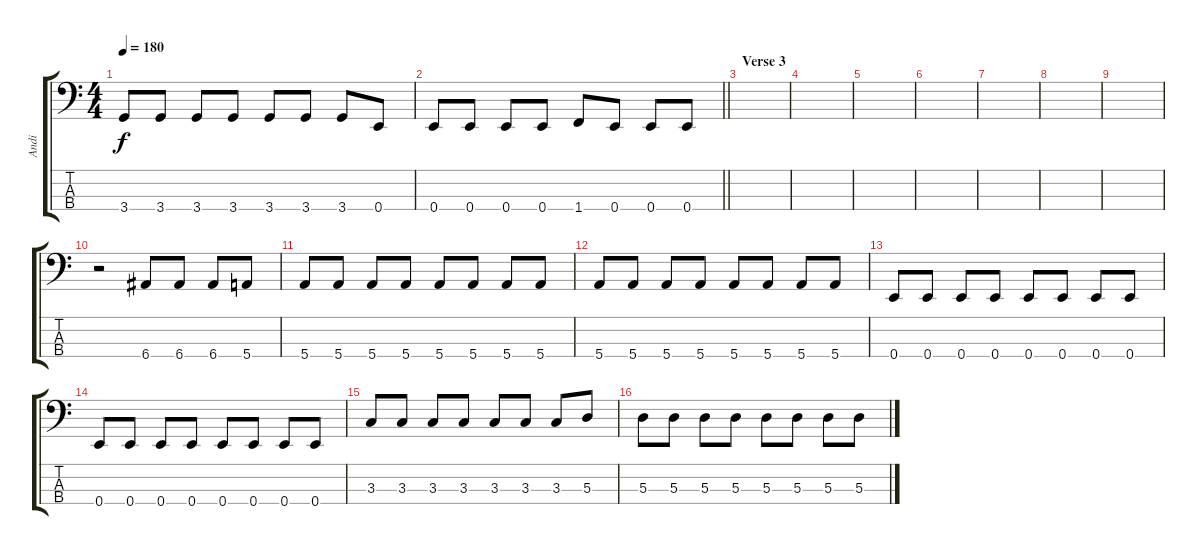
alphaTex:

\track ("Andi" "Andi") {instrument electricbasspick}
\staff {score tabs}
\tuning (G2 D2 A1 E1) {hide}
\ts (4 4)
\tempo 180
\clef f4
\ks c
3.4.8{dy f} 3.4.8 3.4.8 3.4.8 3.4.8 3.4.8 3.4.8 0.4.8 |
\barLineRight lightlight
0.4.8 0.4.8 0.4.8 0.4.8 1.4.8 0.4.8 0.4.8 0.4.8 |
\section ("" "Verse 3")
|
|
|
|
|
|
|
r.2 6.4.8 6.4.8 6.4.8 5.4.8 |
5.4.8 5.4.8 5.4.8 5.4.8 5.4.8 5.4.8 5.4.8 5.4.8 |
5.4.8 5.4.8 5.4.8 5.4.8 5.4.8 5.4.8 5.4.8 5.4.8 |
0.4.8 0.4.8 0.4.8 0.4.8 0.4.8 0.4.8 0.4.8 0.4.8 |
0.4.8 0.4.8 0.4.8 0.4.8 0.4.8 0.4.8 0.4.8 0.4.8 |
3.3.8 3.3.8 3.3.8 3.3.8 3.3.8 3.3.8 3.3.8 5.3.8 |
5.3.8 5.3.8 5.3.8 5.3.8 5.3.8 5.3.8 5.3.8 5.3.8
